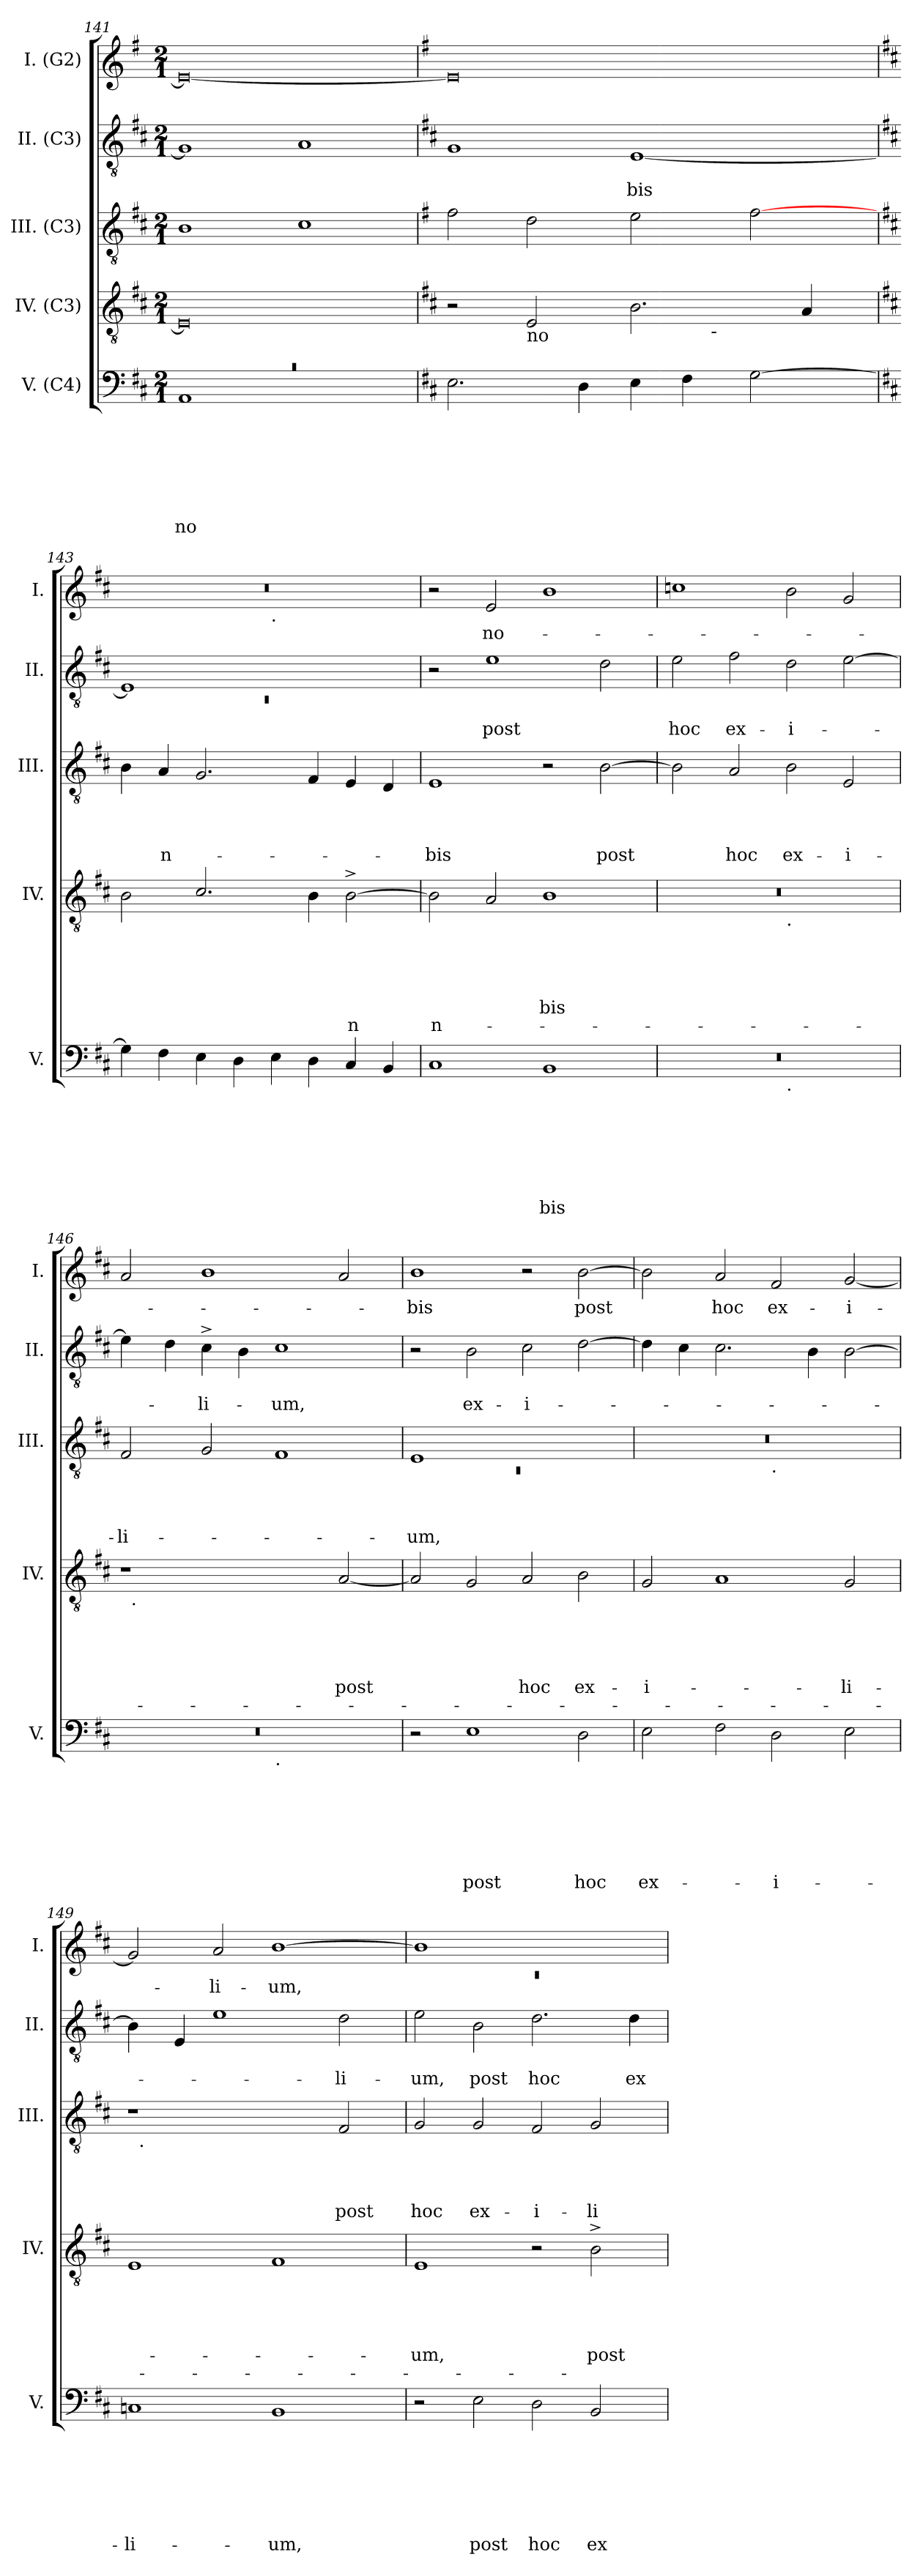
**kern	**text	**text	**text	**text	**text	**text	**text	**kern	**text	**text	**text	**text	**text	**text	**kern	**text	**text	**text	**text	**kern	**text	**text	**kern	**text
*part5	*part5	*part5	*part5	*part5	*part5	*part5	*part5	*part4	*part4	*part4	*part4	*part4	*part4	*part4	*part3	*part3	*part3	*part3	*part3	*part2	*part2	*part2	*part1	*part1
*staff5	*staff5	*staff5	*staff5	*staff5	*staff5	*staff5	*staff5	*staff4	*staff4	*staff4	*staff4	*staff4	*staff4	*staff4	*staff3	*staff3	*staff3	*staff3	*staff3	*staff2	*staff2	*staff2	*staff1	*staff1
*I"V. (C4)	*	*	*	*	*	*	*	*I"IV. (C3)	*	*	*	*	*	*	*I"III. (C3)	*	*	*	*	*I"II. (C3)	*	*	*I"I. (G2)	*
*I'V.	*	*	*	*	*	*	*	*I'IV.	*	*	*	*	*	*	*I'III.	*	*	*	*	*I'II.	*	*	*I'I.	*
*clefF4	*	*	*	*	*	*	*	*clefGv2	*	*	*	*	*	*	*clefGv2	*	*	*	*	*clefGv2	*	*	*clefG2	*
*k[f#c#]	*	*	*	*	*	*	*	*k[f#c#]	*	*	*	*	*	*	*k[f#c#]	*	*	*	*	*k[f#c#]	*	*	*k[f#]	*
*D:	*	*	*	*	*	*	*	*D:	*	*	*	*	*	*	*D:	*	*	*	*	*D:	*	*	*G:	*
*M2/1	*	*	*	*	*	*	*	*M2/1	*	*	*	*	*	*	*M2/1	*	*	*	*	*M2/1	*	*	*M2/1	*
=141	=141	=141	=141	=141	=141	=141	=141	=141	=141	=141	=141	=141	=141	=141	=141	=141	=141	=141	=141	=141	=141	=141	=141	=141
!LO:N:vis=1	!	!	!	!	!	!	!LO:LY:b	!	!	!	!	!	!	!	!	!	!	!	!	!	!	!	!	!
*^	*	*	*	*	*	*	*	*	*	*	*	*	*	*	*	*	*	*	*	*	*	*	*	*
0rc	1AA	.	.	.	.	.	.	no-	0E]	.	.	.	.	.	.	1B	.	.	.	.	1G]	.	.	0e_	.
.	1ryy	.	.	.	.	.	.	.	.	.	.	.	.	.	.	1c#	.	.	.	.	1A	.	.	.	.
*v	*v	*	*	*	*	*	*	*	*	*	*	*	*	*	*	*	*	*	*	*	*	*	*	*	*
=142	=142	=142	=142	=142	=142	=142	=142	=142	=142	=142	=142	=142	=142	=142	=142	=142	=142	=142	=142	=142	=142	=142	=142	=142
*	*	*	*	*	*	*	*	*	*	*	*	*	*	*	*k[f#]	*	*	*	*	*	*	*	*	*
*	*	*	*	*	*	*	*	*	*	*	*	*	*	*	*G:	*	*	*	*	*	*	*	*	*
*	*	*	*	*	*	*	*	*^	*	*	*	*	*	*	*	*	*	*	*	*	*	*	*	*
2.E\	.	.	.	.	.	.	.	2r	1ryy	.	.	.	.	.	.	2f#\	.	.	.	.	1G	.	.	0e]	.
!	!	!	!	!	!	!	!	!LO:TX:b:t=no	!	!	!	!	!	!	!	!	!	!	!	!	!	!	!	!	!
.	.	.	.	.	.	.	.	2E/	.	.	.	.	.	.	.	2d\	.	.	.	.	.	.	.	.	.
4D\	.	.	.	.	.	.	.	.	.	.	.	.	.	.	.	.	.	.	.	.	.	.	.	.	.
!	!	!	!	!	!	!	!	!	!	!	!	!	!	!	!	!	!	!	!	!	!	!	!LO:LY:b	!	!
4E\	.	.	.	.	.	.	.	2.B\	4ryy	.	.	.	.	.	.	2e\	.	.	.	.	[<1E	.	-bis	.	.
4F#\	.	.	.	.	.	.	.	.	16.ryy	.	.	.	.	.	.	.	.	.	.	.	.	.	.	.	.
!	!	!	!	!	!	!	!	!	!LO:TX:b:t=-	!	!	!	!	!	!	!	!	!	!	!	!	!	!	!	!
.	.	.	.	.	.	.	.	.	2ryy	.	.	.	.	.	.	.	.	.	.	.	.	.	.	.	.
[<2G\	.	.	.	.	.	.	.	.	.	.	.	.	.	.	.	[<2f#\	.	.	.	.	.	.	.	.	.
.	.	.	.	.	.	.	.	4A/	.	.	.	.	.	.	.	.	.	.	.	.	.	.	.	.	.
.	.	.	.	.	.	.	.	.	8ryy	.	.	.	.	.	.	.	.	.	.	.	.	.	.	.	.
.	.	.	.	.	.	.	.	.	32ryy	.	.	.	.	.	.	.	.	.	.	.	.	.	.	.	.
*	*	*	*	*	*	*	*	*v	*v	*	*	*	*	*	*	*	*	*	*	*	*	*	*	*	*
!!LO:LB:g=z
=143	=143	=143	=143	=143	=143	=143	=143	=143	=143	=143	=143	=143	=143	=143	=143	=143	=143	=143	=143	=143	=143	=143	=143	=143
*	*	*	*	*	*	*	*	*	*	*	*	*	*	*	*k[f#c#]	*	*	*	*	*	*	*	*k[f#c#]	*
*	*	*	*	*	*	*	*	*	*	*	*	*	*	*	*D:	*	*	*	*	*	*	*	*D:	*
*	*	*	*	*	*	*	*	*^	*	*	*	*	*	*	*	*	*	*	*	*^	*	*	*	*
!	!	!	!	!	!	!	!	!	!	!	!	!	!	!	!	!	!	!	!	!	!	!LO:N:vis=1	!	!	!	!
*	*	*	*	*	*	*	*	*v	*v	*	*	*	*	*	*	*	*	*	*	*	*	*	*	*	*^	*
4G\]	.	.	.	.	.	.	.	2B\	.	.	.	.	.	.	4B\	.	.	.	.	1E]	0rC	.	.	0r	1ryy	.
!	!	!	!	!	!	!	!	!	!	!	!	!	!	!	!	!	!	!	!LO:LY:b	!	!	!	!	!	!	!
4F#\	.	.	.	.	.	.	.	.	.	.	.	.	.	.	4A/	.	.	.	-n-	.	.	.	.	.	.	.
4E\	.	.	.	.	.	.	.	2.c#/	.	.	.	.	.	.	2.G/	.	.	.	.	.	.	.	.	.	.	.
4D\	.	.	.	.	.	.	.	.	.	.	.	.	.	.	.	.	.	.	.	.	.	.	.	.	.	.
!	!	!	!	!	!	!	!	!	!	!	!	!	!	!	!	!	!	!	!	!	!	!	!	!	!LO:TX:b:t=.	!
4E\	.	.	.	.	.	.	.	.	.	.	.	.	.	.	.	.	.	.	.	1ryy	.	.	.	.	1ryy	.
4D\	.	.	.	.	.	.	.	4B\	.	.	.	.	.	.	4F#/	.	.	.	.	.	.	.	.	.	.	.
!	!	!	!	!	!	!	!	!	!	!	!	!	!	!LO:LY:b:rj	!	!	!	!	!	!	!	!	!	!	!	!
4C#/	.	.	.	.	.	.	.	[>2B^>\	.	.	.	.	.	-n	4E/	.	.	.	.	.	.	.	.	.	.	.
4BB/	.	.	.	.	.	.	.	.	.	.	.	.	.	.	4D/	.	.	.	.	.	.	.	.	.	.	.
*	*	*	*	*	*	*	*	*	*	*	*	*	*	*	*	*	*	*	*	*v	*v	*	*	*	*	*
=144	=144	=144	=144	=144	=144	=144	=144	=144	=144	=144	=144	=144	=144	=144	=144	=144	=144	=144	=144	=144	=144	=144	=144	=144	=144
!	!	!	!	!	!	!	!	!	!	!	!	!	!	!LO:LY:b:rj	!	!	!	!	!LO:LY:b	!	!	!	!	!	!
*	*	*	*	*	*	*	*	*	*	*	*	*	*	*	*	*	*	*	*	*	*	*	*v	*v	*
1C#	.	.	.	.	.	.	.	2B\]	.	.	.	.	.	n-	1E	.	.	.	-bis	2r	.	.	2r	.
!	!	!	!	!	!	!	!	!	!	!	!	!	!	!	!	!	!	!	!	!	!	!LO:LY:b	!	!LO:LY:b
.	.	.	.	.	.	.	.	2A/	.	.	.	.	.	.	.	.	.	.	.	1e	.	post	2e/	no-
!	!	!	!	!	!	!	!LO:LY:b	!	!	!	!	!	!LO:LY:b	!	!	!	!	!	!	!	!	!	!	!
1BB	.	.	.	.	.	.	-bis	1B	.	.	.	.	-bis	.	2r	.	.	.	.	.	.	.	1b	.
!	!	!	!	!	!	!	!	!	!	!	!	!	!	!	!	!	!	!	!LO:LY:b	!	!	!	!	!
.	.	.	.	.	.	.	.	.	.	.	.	.	.	.	[>2B\	.	.	.	post	2d\	.	.	.	.
=145	=145	=145	=145	=145	=145	=145	=145	=145	=145	=145	=145	=145	=145	=145	=145	=145	=145	=145	=145	=145	=145	=145	=145	=145
!	!	!	!	!	!	!	!	!	!	!	!	!	!	!	!	!	!	!	!	!	!	!LO:LY:b	!	!
*^	*	*	*	*	*	*	*	*^	*	*	*	*	*	*	*	*	*	*	*	*	*	*	*	*
0r	1ryy	.	.	.	.	.	.	.	0r	1ryy	.	.	.	.	.	.	2B\]	.	.	.	.	2e\	.	hoc	1cc	.
!	!	!	!	!	!	!	!	!	!	!	!	!	!	!	!	!	!	!	!	!	!LO:LY:b	!	!	!LO:LY:b	!	!
.	.	.	.	.	.	.	.	.	.	.	.	.	.	.	.	.	2A/	.	.	.	hoc	2f#\	.	ex-	.	.
!	!	!	!	!	!	!	!	!	!	!LO:TX:b:t=.	!	!	!	!	!	!	!	!	!	!	!	!	!	!	!	!
!	!LO:TX:b:t=.	!	!	!	!	!	!	!	!	!	!	!	!	!	!	!	!	!	!	!	!	!	!	!	!	!
!	!	!	!	!	!	!	!	!	!	!	!	!	!	!	!	!	!	!	!	!	!LO:LY:b	!	!	!LO:LY:b:rj	!	!
.	1ryy	.	.	.	.	.	.	.	.	1ryy	.	.	.	.	.	.	2B\	.	.	.	ex-	2d\	.	-i-	2b\	.
!	!	!	!	!	!	!	!	!	!	!	!	!	!	!	!	!	!	!	!	!	!LO:LY:b	!	!	!	!	!
.	.	.	.	.	.	.	.	.	.	.	.	.	.	.	.	.	2E/	.	.	.	-i-	[>2e\	.	.	2g/	.
=146	=146	=146	=146	=146	=146	=146	=146	=146	=146	=146	=146	=146	=146	=146	=146	=146	=146	=146	=146	=146	=146	=146	=146	=146	=146	=146
!	!	!	!	!	!	!	!	!	!	!	!	!	!	!	!	!	!	!	!	!	!LO:LY:b	!	!	!	!	!
0r	1ryy	.	.	.	.	.	.	.	1r	32ryy	.	.	.	.	.	.	2F#/	.	.	.	-li-	4e\]	.	.	2a/	.
!	!	!	!	!	!	!	!	!	!	!LO:TX:b:t=.	!	!	!	!	!	!	!	!	!	!	!	!	!	!	!	!
.	.	.	.	.	.	.	.	.	.	1ryy	.	.	.	.	.	.	.	.	.	.	.	.	.	.	.	.
.	.	.	.	.	.	.	.	.	.	.	.	.	.	.	.	.	.	.	.	.	.	4d\	.	.	.	.
!	!	!	!	!	!	!	!	!	!	!	!	!	!	!	!	!	!	!	!	!	!	!	!	!LO:LY:b	!	!
.	.	.	.	.	.	.	.	.	.	.	.	.	.	.	.	.	2G/	.	.	.	.	4c#^>\	.	-li-	1b	.
.	.	.	.	.	.	.	.	.	.	.	.	.	.	.	.	.	.	.	.	.	.	4B\	.	.	.	.
!	!LO:TX:b:t=.	!	!	!	!	!	!	!	!	!	!	!	!	!	!	!	!	!	!	!	!	!	!	!	!	!
!	!	!	!	!	!	!	!	!	!	!	!	!	!	!	!	!	!	!	!	!	!	!	!	!LO:LY:b	!	!
.	1ryy	.	.	.	.	.	.	.	2ryy	.	.	.	.	.	.	.	1F#	.	.	.	.	1c#	.	-um,	.	.
.	.	.	.	.	.	.	.	.	.	2ryy	.	.	.	.	.	.	.	.	.	.	.	.	.	.	.	.
!	!	!	!	!	!	!	!	!	!	!	!	!	!	!	!LO:LY:b	!	!	!	!	!	!	!	!	!	!	!
.	.	.	.	.	.	.	.	.	[<2A/	.	.	.	.	.	post	.	.	.	.	.	.	.	.	.	2a/	.
.	.	.	.	.	.	.	.	.	.	4...ryy	.	.	.	.	.	.	.	.	.	.	.	.	.	.	.	.
!!LO:LB:g=z
=147	=147	=147	=147	=147	=147	=147	=147	=147	=147	=147	=147	=147	=147	=147	=147	=147	=147	=147	=147	=147	=147	=147	=147	=147	=147	=147
*	*	*	*	*	*	*	*	*	*	*	*	*	*	*	*	*	*^	*	*	*	*	*	*	*	*	*
!	!	!	!	!	!	!	!	!	!	!	!	!	!	!	!	!	!	!LO:N:vis=1	!	!	!	!LO:LY:b	!	!	!	!	!LO:LY:b
*v	*v	*	*	*	*	*	*	*	*	*	*	*	*	*	*	*	*	*	*	*	*	*	*	*	*	*	*
*	*	*	*	*	*	*	*	*v	*v	*	*	*	*	*	*	*	*	*	*	*	*	*	*	*	*	*
2r	.	.	.	.	.	.	.	2A/]	.	.	.	.	.	.	1E	0rC	.	.	.	-um,	2r	.	.	1b	-bis
!	!	!	!	!	!	!	!LO:LY:b	!	!	!	!	!	!	!	!	!	!	!	!	!	!	!	!LO:LY:b	!	!
1E	.	.	.	.	.	.	post	2G/	.	.	.	.	.	.	.	.	.	.	.	.	2B\	.	ex-	.	.
!	!	!	!	!	!	!	!	!	!	!	!	!	!LO:LY:b	!	!	!	!	!	!	!	!	!	!LO:LY:b:rj	!	!
.	.	.	.	.	.	.	.	2A/	.	.	.	.	hoc	.	1ryy	.	.	.	.	.	2c#\	.	-i-	2r	.
!	!	!	!	!	!	!	!LO:LY:b	!	!	!	!	!	!LO:LY:b	!	!	!	!	!	!	!	!	!	!	!	!LO:LY:b
2D\	.	.	.	.	.	.	hoc	2B\	.	.	.	.	ex-	.	.	.	.	.	.	.	[>2d\	.	.	[>2b\	post
=148	=148	=148	=148	=148	=148	=148	=148	=148	=148	=148	=148	=148	=148	=148	=148	=148	=148	=148	=148	=148	=148	=148	=148	=148	=148
!	!	!	!	!	!	!	!LO:LY:b	!	!	!	!	!	!LO:LY:b:rj	!	!	!	!	!	!	!	!	!	!	!	!
2E\	.	.	.	.	.	.	ex-	2G/	.	.	.	.	-i-	.	0r	1ryy	.	.	.	.	4d\]	.	.	2b\]	.
.	.	.	.	.	.	.	.	.	.	.	.	.	.	.	.	.	.	.	.	.	4c#\	.	.	.	.
!	!	!	!	!	!	!	!	!	!	!	!	!	!	!	!	!	!	!	!	!	!	!	!	!	!LO:LY:b
2F#\	.	.	.	.	.	.	.	1A	.	.	.	.	.	.	.	.	.	.	.	.	2.c#\	.	.	2a/	hoc
!	!	!	!	!	!	!	!	!	!	!	!	!	!	!	!	!LO:TX:b:t=.	!	!	!	!	!	!	!	!	!
!	!	!	!	!	!	!	!LO:LY:b:rj	!	!	!	!	!	!	!	!	!	!	!	!	!	!	!	!	!	!LO:LY:b
2D\	.	.	.	.	.	.	-i-	.	.	.	.	.	.	.	.	1ryy	.	.	.	.	.	.	.	2f#/	ex-
.	.	.	.	.	.	.	.	.	.	.	.	.	.	.	.	.	.	.	.	.	4B\	.	.	.	.
!	!	!	!	!	!	!	!	!	!	!	!	!	!LO:LY:b	!	!	!	!	!	!	!	!	!	!	!	!LO:LY:b:rj
2E\	.	.	.	.	.	.	.	2G/	.	.	.	.	-li-	.	.	.	.	.	.	.	[>2B\	.	.	[<2g/	-i-
=149	=149	=149	=149	=149	=149	=149	=149	=149	=149	=149	=149	=149	=149	=149	=149	=149	=149	=149	=149	=149	=149	=149	=149	=149	=149
!	!	!	!	!	!	!	!LO:LY:b:rj	!	!	!	!	!	!	!	!	!	!	!	!	!	!	!	!	!	!
1Cn	.	.	.	.	.	.	-li-	1E	.	.	.	.	.	.	1r	32ryy	.	.	.	.	4B\]	.	.	2g/]	.
!	!	!	!	!	!	!	!	!	!	!	!	!	!	!	!	!LO:TX:b:t=.	!	!	!	!	!	!	!	!	!
.	.	.	.	.	.	.	.	.	.	.	.	.	.	.	.	1ryy	.	.	.	.	.	.	.	.	.
.	.	.	.	.	.	.	.	.	.	.	.	.	.	.	.	.	.	.	.	.	4E/	.	.	.	.
!	!	!	!	!	!	!	!	!	!	!	!	!	!	!	!	!	!	!	!	!	!	!	!	!	!LO:LY:b
.	.	.	.	.	.	.	.	.	.	.	.	.	.	.	.	.	.	.	.	.	1e	.	.	2a/	-li-
!	!	!	!	!	!	!	!LO:LY:b	!	!	!	!	!	!	!	!	!	!	!	!	!	!	!	!	!	!LO:LY:b
1BB	.	.	.	.	.	.	-um,	1F#	.	.	.	.	.	.	2ryy	.	.	.	.	.	.	.	.	[>1b	-um,
.	.	.	.	.	.	.	.	.	.	.	.	.	.	.	.	2ryy	.	.	.	.	.	.	.	.	.
!	!	!	!	!	!	!	!	!	!	!	!	!	!	!	!	!	!	!	!	!LO:LY:b	!	!	!LO:LY:b	!	!
.	.	.	.	.	.	.	.	.	.	.	.	.	.	.	2F#/	.	.	.	.	post	2d\	.	-li-	.	.
.	.	.	.	.	.	.	.	.	.	.	.	.	.	.	.	4...ryy	.	.	.	.	.	.	.	.	.
=150	=150	=150	=150	=150	=150	=150	=150	=150	=150	=150	=150	=150	=150	=150	=150	=150	=150	=150	=150	=150	=150	=150	=150	=150	=150
*	*	*	*	*	*	*	*	*	*	*	*	*	*	*	*	*	*	*	*	*	*	*	*	*^	*
!	!	!	!	!	!	!	!	!	!	!	!	!	!LO:LY:b	!	!	!	!	!	!	!LO:LY:b	!	!	!LO:LY:b	!	!LO:N:vis=1	!
*	*	*	*	*	*	*	*	*	*	*	*	*	*	*	*v	*v	*	*	*	*	*	*	*	*	*	*
2r	.	.	.	.	.	.	.	1E	.	.	.	.	-um,	.	2G/	.	.	.	hoc	2e\	.	-um,	1b]	0rc	.
!	!	!	!	!	!	!	!LO:LY:b	!	!	!	!	!	!	!	!	!	!	!	!LO:LY:b	!	!	!LO:LY:b	!	!	!
2E\	.	.	.	.	.	.	post	.	.	.	.	.	.	.	2G/	.	.	.	ex-	2B\	.	post	.	.	.
!	!	!	!	!	!	!	!LO:LY:b	!	!	!	!	!	!	!	!	!	!	!	!LO:LY:b	!	!	!LO:LY:b	!	!	!
2D\	.	.	.	.	.	.	hoc	2r	.	.	.	.	.	.	2F#/	.	.	.	-i-	2.d\	.	hoc	1ryy	.	.
!	!	!	!	!	!	!	!LO:LY:b	!	!	!	!	!	!LO:LY:b	!	!	!	!	!	!LO:LY:b	!	!	!	!	!	!
2BB/	.	.	.	.	.	.	ex-	2B^>\	.	.	.	.	post	.	2G/	.	.	.	-li-	.	.	.	.	.	.
!	!	!	!	!	!	!	!	!	!	!	!	!	!	!	!	!	!	!	!	!	!	!LO:LY:b	!	!	!
.	.	.	.	.	.	.	.	.	.	.	.	.	.	.	.	.	.	.	.	4d\	.	ex-	.	.	.
*	*	*	*	*	*	*	*	*	*	*	*	*	*	*	*	*	*	*	*	*	*	*	*v	*v	*
=	=	=	=	=	=	=	=	=	=	=	=	=	=	=	=	=	=	=	=	=	=	=	=	=
*-	*-	*-	*-	*-	*-	*-	*-	*-	*-	*-	*-	*-	*-	*-	*-	*-	*-	*-	*-	*-	*-	*-	*-	*-
